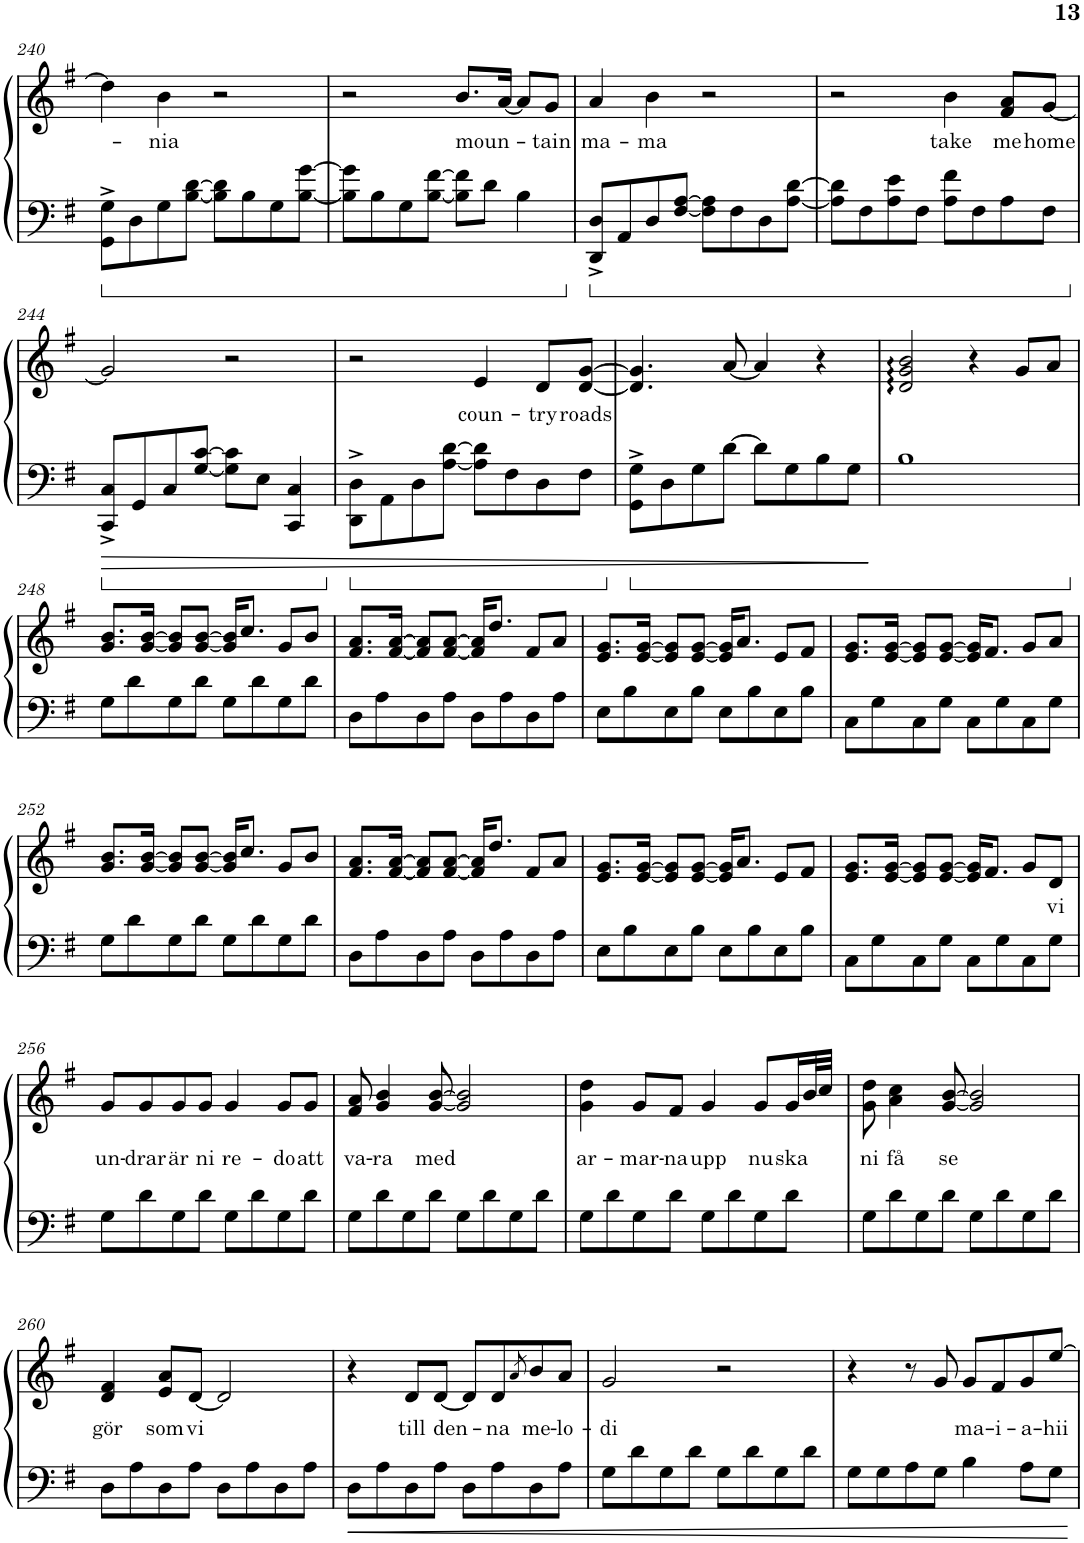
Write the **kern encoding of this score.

**kern	**kern	**text
*part1	*part1	*part1
*staff2	*staff1	*staff1
*I"Piano	*	*
*I'Pno.	*	*
!!LO:PB:g=z
*clefF4	*clefG2	*
*k[f#]	*k[f#]	*
*M4/4	*M4/4	*
=240	=240	=240
8GG\^ 8G\^L	4dd\]	.
8D\	.	.
!	!	!LO:LY:b
8G\	4b\	-nia
[8B\ [8d\J	.	.
8B\] 8d\]L	2r	.
8B\	.	.
8G\	.	.
[8B\ [8g\J	.	.
=241	=241	=241
8B\] 8g\]L	2r	.
8B\	.	.
8G\	.	.
[8B\ [8f#\J	.	.
!	!	!LO:LY:b
8B\] 8f#\]L	8.b/L	moun-
8d\J	.	.
.	[16a/Jk	.
4B\	8a/L]	.
!	!	!LO:LY:b
.	8g/J	-tain
=242	=242	=242
!	!	!LO:LY:b
8DD/^ 8D/^L	4a/	ma-
8AA/	.	.
!	!	!LO:LY:b
8D/	4b\	-ma
[8F#/ [8A/J	.	.
8F#\] 8A\]L	2r	.
8F#\	.	.
8D\	.	.
[8A\ [8d\J	.	.
=243	=243	=243
8A\] 8d\]L	2r	.
8F#\	.	.
8A\ 8e\	.	.
8F#\J	.	.
!	!	!LO:LY:b
8A\ 8f#\L	4b\	take
8F#\	.	.
!	!	!LO:LY:b
8A\	8f#/ 8a/L	me
!	!	!LO:LY:b
8F#\J	[8g/J	home
!!LO:LB:g=z
=244	=244	=244
8CC/^ 8C/^L	2g/]	.
8GG/	.	.
8C/	.	.
[8G/ [8c/J	.	.
8G\] 8c\]L	2r	.
8E\J	.	.
4CC/ 4C/	.	.
=245	=245	=245
8DD\^ 8D\^L	2r	.
8AA\	.	.
8D\	.	.
[8A\ [8d\J	.	.
!	!	!LO:LY:b
8A\] 8d\]L	4e/	coun-
8F#\	.	.
!	!	!LO:LY:b
8D\	8d/L	-try
!	!	!LO:LY:b
8F#\J	[8d/ [8g/J	roads
=246	=246	=246
8GG\^ 8G\^L	4.d/] 4.g/]	.
8D\	.	.
8G\	.	.
[8d\J	[8a/	.
8d\L]	4a/]	.
8G\	.	.
8B\	4r	.
8G\J	.	.
=247	=247	=247
1B	2d/ 2g/ 2b/	.
.	4r	.
.	8g/L	.
.	8a/J	.
!!LO:LB:g=z
=248	=248	=248
8G\L	8.g/ 8.b/L	.
8d\	.	.
.	[16g/ [16b/Jk	.
8G\	8g/] 8b/]L	.
8d\J	[8g/ [8b/J	.
8G\L	16g/] 16b/]KL	.
.	8.cc/J	.
8d\	.	.
8G\	8g/L	.
8d\J	8b/J	.
=249	=249	=249
8D\L	8.f#/ 8.a/L	.
8A\	.	.
.	[16f#/ [16a/Jk	.
8D\	8f#/] 8a/]L	.
8A\J	[8f#/ [8a/J	.
8D\L	16f#/] 16a/]KL	.
.	8.dd/J	.
8A\	.	.
8D\	8f#/L	.
8A\J	8a/J	.
=250	=250	=250
8E\L	8.e/ 8.g/L	.
8B\	.	.
.	[16e/ [16g/Jk	.
8E\	8e/] 8g/]L	.
8B\J	[8e/ [8g/J	.
8E\L	16e/] 16g/]KL	.
.	8.a/J	.
8B\	.	.
8E\	8e/L	.
8B\J	8f#/J	.
=251	=251	=251
8C\L	8.e/ 8.g/L	.
8G\	.	.
.	[16e/ [16g/Jk	.
8C\	8e/] 8g/]L	.
8G\J	[8e/ [8g/J	.
8C\L	16e/] 16g/]KL	.
.	8.f#/J	.
8G\	.	.
8C\	8g/L	.
8G\J	8a/J	.
!!LO:LB:g=z
=252	=252	=252
8G\L	8.g/ 8.b/L	.
8d\	.	.
.	[16g/ [16b/Jk	.
8G\	8g/] 8b/]L	.
8d\J	[8g/ [8b/J	.
8G\L	16g/] 16b/]KL	.
.	8.cc/J	.
8d\	.	.
8G\	8g/L	.
8d\J	8b/J	.
=253	=253	=253
8D\L	8.f#/ 8.a/L	.
8A\	.	.
.	[16f#/ [16a/Jk	.
8D\	8f#/] 8a/]L	.
8A\J	[8f#/ [8a/J	.
8D\L	16f#/] 16a/]KL	.
.	8.dd/J	.
8A\	.	.
8D\	8f#/L	.
8A\J	8a/J	.
=254	=254	=254
8E\L	8.e/ 8.g/L	.
8B\	.	.
.	[16e/ [16g/Jk	.
8E\	8e/] 8g/]L	.
8B\J	[8e/ [8g/J	.
8E\L	16e/] 16g/]KL	.
.	8.a/J	.
8B\	.	.
8E\	8e/L	.
8B\J	8f#/J	.
=255	=255	=255
8C\L	8.e/ 8.g/L	.
8G\	.	.
.	[16e/ [16g/Jk	.
8C\	8e/] 8g/]L	.
8G\J	[8e/ [8g/J	.
8C\L	16e/] 16g/]KL	.
.	8.f#/J	.
8G\	.	.
8C\	8g/L	.
!	!	!LO:LY:b
8G\J	8d/J	vi
!!LO:LB:g=z
=256	=256	=256
!	!	!LO:LY:b
8G\L	8g/L	un-
!	!	!LO:LY:b
8d\	8g/	-drar
!	!	!LO:LY:b
8G\	8g/	är
!	!	!LO:LY:b
8d\J	8g/J	ni
!	!	!LO:LY:b
8G\L	4g/	re-
8d\	.	.
!	!	!LO:LY:b
8G\	8g/L	-do
!	!	!LO:LY:b
8d\J	8g/J	att
=257	=257	=257
!	!	!LO:LY:b
8G\L	8f#/ 8a/	va-
!	!	!LO:LY:b
8d\	4g/ 4b/	-ra
8G\	.	.
!	!	!LO:LY:b
8d\J	[8g/ [8b/	med
8G\L	2g/] 2b/]	.
8d\	.	.
8G\	.	.
8d\J	.	.
=258	=258	=258
!	!	!LO:LY:b
8G\L	4g\ 4dd\	ar-
8d\	.	.
!	!	!LO:LY:b
8G\	8g/L	-mar-
!	!	!LO:LY:b
8d\J	8f#/J	-na
!	!	!LO:LY:b
8G\L	4g/	upp
8d\	.	.
!	!	!LO:LY:b
8G\	8g/L	nu
!	!	!LO:LY:b
8d\J	16g/L	ska
.	32b/L	.
.	32cc/JJJ	.
=259	=259	=259
!	!	!LO:LY:b
8G\L	8g\ 8dd\	ni
!	!	!LO:LY:b
8d\	4a\ 4cc\	få
8G\	.	.
!	!	!LO:LY:b
8d\J	[8g/ [8b/	se
8G\L	2g/] 2b/]	.
8d\	.	.
8G\	.	.
8d\J	.	.
!!LO:LB:g=z
=260	=260	=260
!	!	!LO:LY:b
8D\L	4d/ 4f#/	gör
8A\	.	.
!	!	!LO:LY:b
8D\	8e/ 8a/L	som
!	!	!LO:LY:b
8A\J	[8d/J	vi
8D\L	2d/]	.
8A\	.	.
8D\	.	.
8A\J	.	.
=261	=261	=261
8D\L	4r	.
8A\	.	.
!	!	!LO:LY:b
8D\	8d/L	till
!	!	!LO:LY:b
8A\J	[8d/J	den-
8D\L	8d/L]	.
!	!	!LO:LY:b
8A\	8d/	-na
.	8qa/	.
!	!	!LO:LY:b
8D\	8b/	me-
!	!	!LO:LY:b
8A\J	8a/J	-lo-
=262	=262	=262
!	!	!LO:LY:b
8G\L	2g/	-di
8d\	.	.
8G\	.	.
8d\J	.	.
8G\L	2r	.
8d\	.	.
8G\	.	.
8d\J	.	.
=263	=263	=263
8G\L	4r	.
8G\	.	.
8A\	8r	.
8G\J	8g/	.
!	!	!LO:LY:b
4B\	8g/L	ma-
!	!	!LO:LY:b
.	8f#/	-i-
!	!	!LO:LY:b
8A\L	8g/	-a-
!	!	!LO:LY:b
8G\J	[8ee/J	-hii
=	=	=
*-	*-	*-
